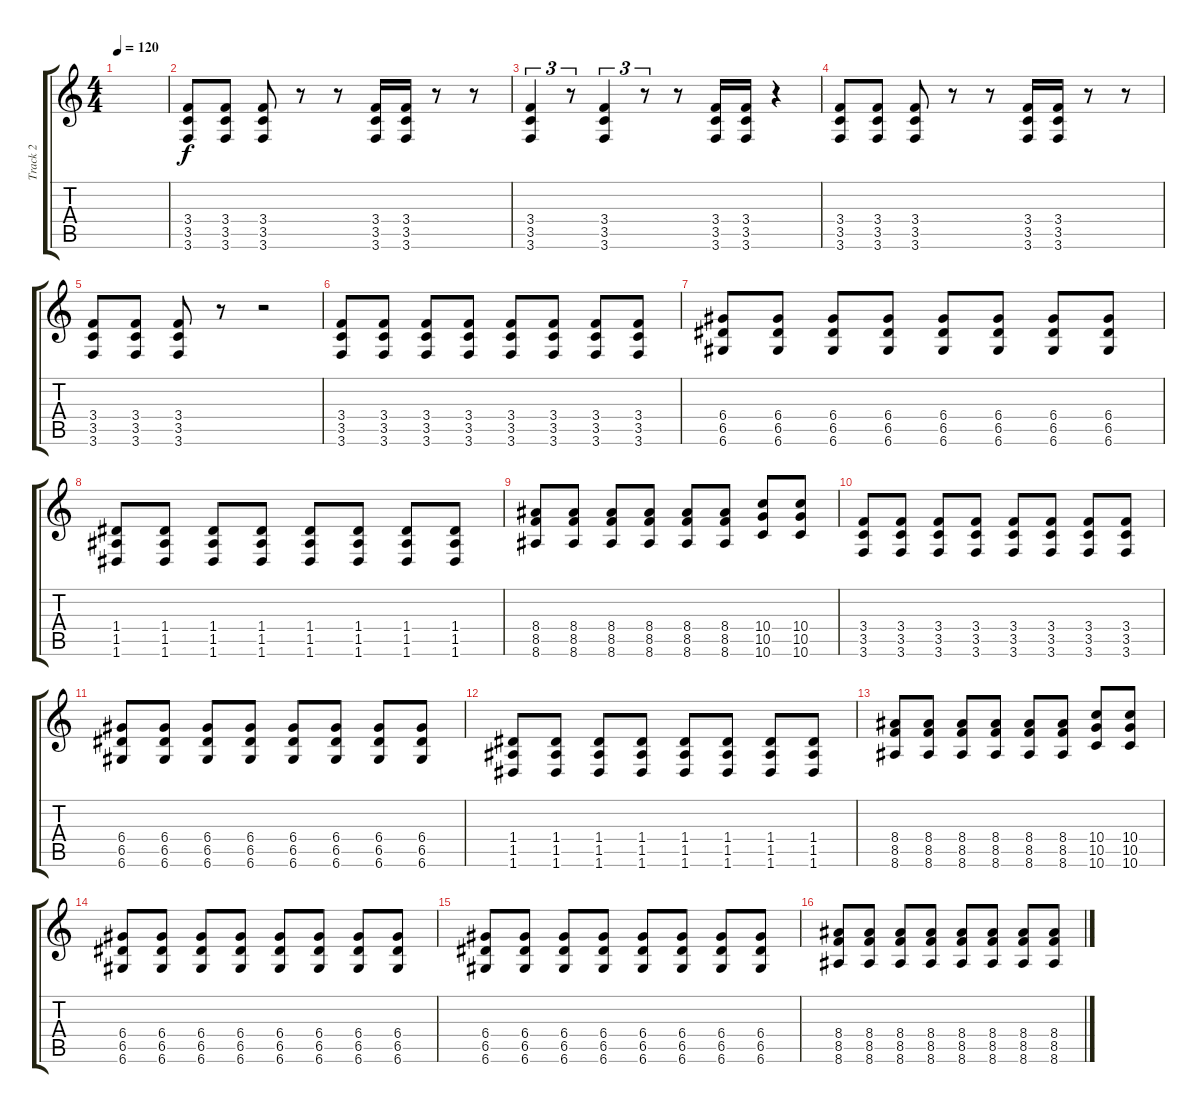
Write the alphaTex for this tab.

\track ("Track 2" "Track 2") {instrument distortionguitar}
\staff {score tabs}
\tuning (E4 B3 G3 D3 A2 D2) {hide}
\ts (4 4)
\tempo 120
\clef g2
\ks c
|
(3.4 3.5 3.6).8 (3.4 3.5 3.6).8 (3.4 3.5 3.6).8 r.8 r.8 (3.4 3.5 3.6).16 (3.4 3.5 3.6).16 r.8 r.8 |
(3.4 3.5 3.6).4{tu (3 2)} r.8{tu (3 2)} (3.4 3.5 3.6).4{tu (3 2)} r.8{tu (3 2)} r.8 (3.4 3.5 3.6).16 (3.4 3.5 3.6).16 r.4 |
(3.4 3.5 3.6).8 (3.4 3.5 3.6).8 (3.4 3.5 3.6).8 r.8 r.8 (3.4 3.5 3.6).16 (3.4 3.5 3.6).16 r.8 r.8 |
(3.4 3.5 3.6).8 (3.4 3.5 3.6).8 (3.4 3.5 3.6).8 r.8 r.2 |
(3.4 3.5 3.6).8 (3.4 3.5 3.6).8 (3.4 3.5 3.6).8 (3.4 3.5 3.6).8 (3.4 3.5 3.6).8 (3.4 3.5 3.6).8 (3.4 3.5 3.6).8 (3.4 3.5 3.6).8 |
(6.4 6.5 6.6).8 (6.4 6.5 6.6).8 (6.4 6.5 6.6).8 (6.4 6.5 6.6).8 (6.4 6.5 6.6).8 (6.4 6.5 6.6).8 (6.4 6.5 6.6).8 (6.4 6.5 6.6).8 |
(1.4 1.5 1.6).8 (1.4 1.5 1.6).8 (1.4 1.5 1.6).8 (1.4 1.5 1.6).8 (1.4 1.5 1.6).8 (1.4 1.5 1.6).8 (1.4 1.5 1.6).8 (1.4 1.5 1.6).8 |
(8.4 8.5 8.6).8 (8.4 8.5 8.6).8 (8.4 8.5 8.6).8 (8.4 8.5 8.6).8 (8.4 8.5 8.6).8 (8.4 8.5 8.6).8 (10.4 10.5 10.6).8 (10.4 10.5 10.6).8 |
(3.4 3.5 3.6).8 (3.4 3.5 3.6).8 (3.4 3.5 3.6).8 (3.4 3.5 3.6).8 (3.4 3.5 3.6).8 (3.4 3.5 3.6).8 (3.4 3.5 3.6).8 (3.4 3.5 3.6).8 |
(6.4 6.5 6.6).8 (6.4 6.5 6.6).8 (6.4 6.5 6.6).8 (6.4 6.5 6.6).8 (6.4 6.5 6.6).8 (6.4 6.5 6.6).8 (6.4 6.5 6.6).8 (6.4 6.5 6.6).8 |
(1.4 1.5 1.6).8 (1.4 1.5 1.6).8 (1.4 1.5 1.6).8 (1.4 1.5 1.6).8 (1.4 1.5 1.6).8 (1.4 1.5 1.6).8 (1.4 1.5 1.6).8 (1.4 1.5 1.6).8 |
(8.4 8.5 8.6).8 (8.4 8.5 8.6).8 (8.4 8.5 8.6).8 (8.4 8.5 8.6).8 (8.4 8.5 8.6).8 (8.4 8.5 8.6).8 (10.4 10.5 10.6).8 (10.4 10.5 10.6).8 |
(6.4 6.5 6.6).8 (6.4 6.5 6.6).8 (6.4 6.5 6.6).8 (6.4 6.5 6.6).8 (6.4 6.5 6.6).8 (6.4 6.5 6.6).8 (6.4 6.5 6.6).8 (6.4 6.5 6.6).8 |
(6.4 6.5 6.6).8 (6.4 6.5 6.6).8 (6.4 6.5 6.6).8 (6.4 6.5 6.6).8 (6.4 6.5 6.6).8 (6.4 6.5 6.6).8 (6.4 6.5 6.6).8 (6.4 6.5 6.6).8 |
(8.4 8.5 8.6).8 (8.4 8.5 8.6).8 (8.4 8.5 8.6).8 (8.4 8.5 8.6).8 (8.4 8.5 8.6).8 (8.4 8.5 8.6).8 (8.4 8.5 8.6).8 (8.4 8.5 8.6).8
